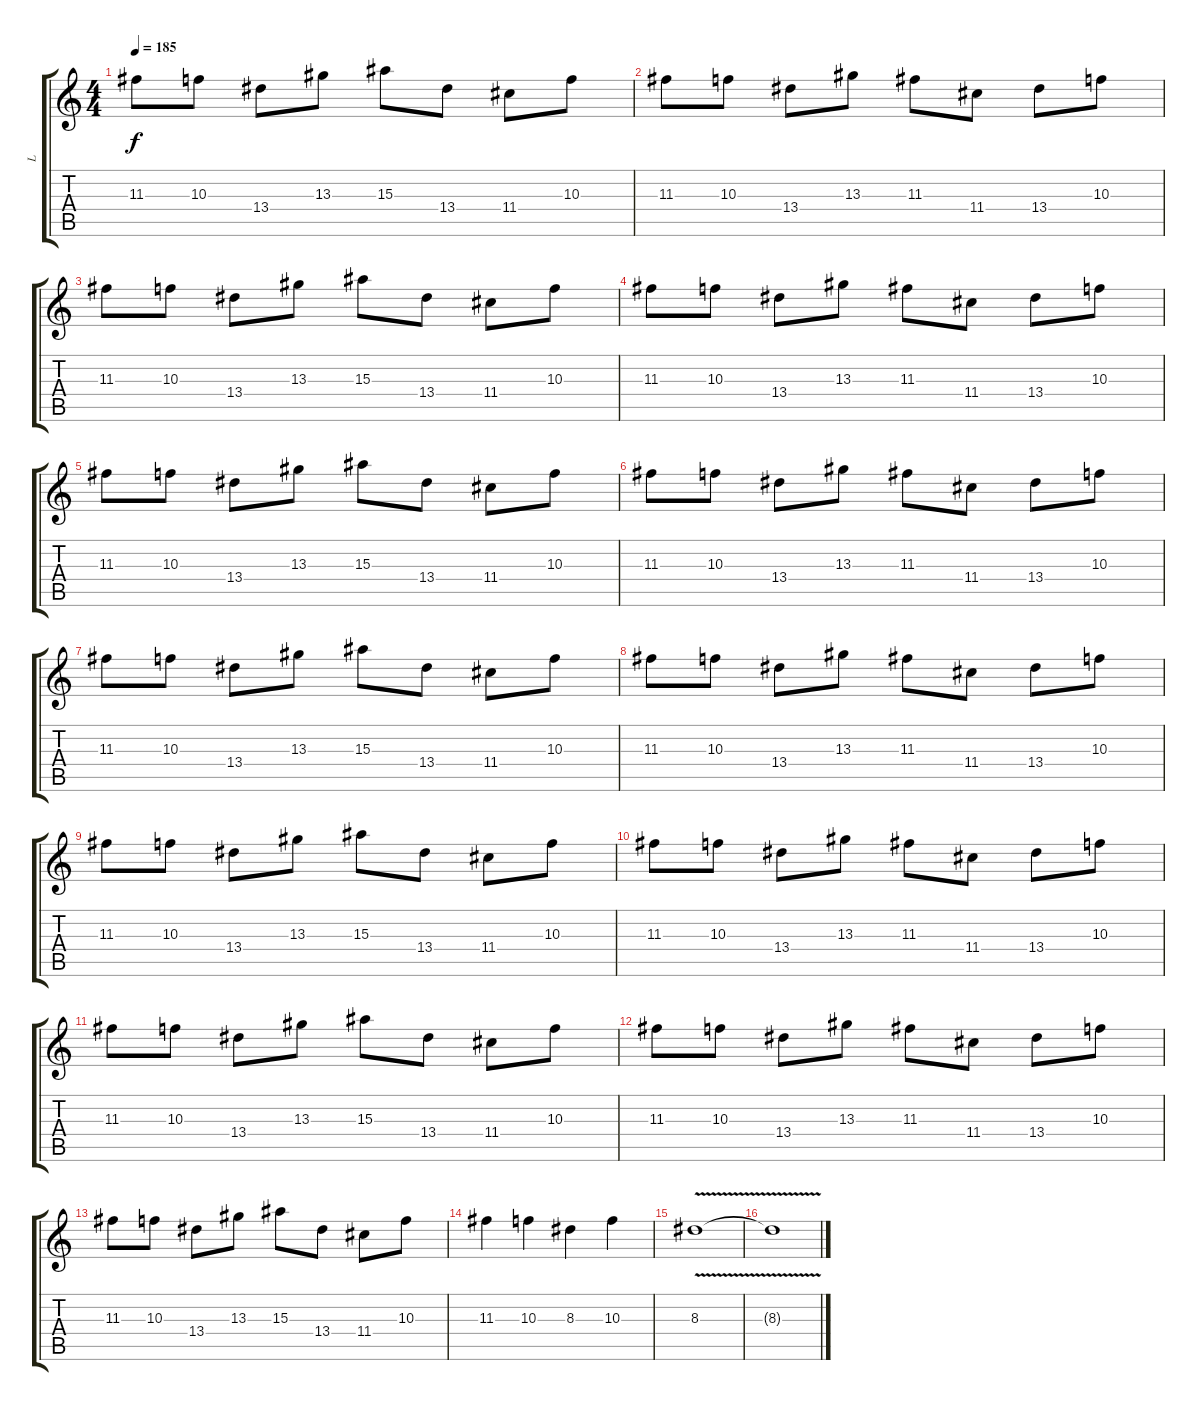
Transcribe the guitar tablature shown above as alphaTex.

\track ("L" "L") {instrument distortionguitar}
\staff {score tabs}
\tuning (E4 B3 G3 D3 A2 D2) {hide}
\ts (4 4)
\tempo 185
\clef g2
\ks c
11.3.8{dy f} 10.3.8 13.4.8 13.3.8 15.3.8 13.4.8 11.4.8 10.3.8 |
11.3.8 10.3.8 13.4.8 13.3.8 11.3.8 11.4.8 13.4.8 10.3.8 |
11.3.8 10.3.8 13.4.8 13.3.8 15.3.8 13.4.8 11.4.8 10.3.8 |
11.3.8 10.3.8 13.4.8 13.3.8 11.3.8 11.4.8 13.4.8 10.3.8 |
11.3.8 10.3.8 13.4.8 13.3.8 15.3.8 13.4.8 11.4.8 10.3.8 |
11.3.8 10.3.8 13.4.8 13.3.8 11.3.8 11.4.8 13.4.8 10.3.8 |
11.3.8 10.3.8 13.4.8 13.3.8 15.3.8 13.4.8 11.4.8 10.3.8 |
11.3.8 10.3.8 13.4.8 13.3.8 11.3.8 11.4.8 13.4.8 10.3.8 |
11.3.8 10.3.8 13.4.8 13.3.8 15.3.8 13.4.8 11.4.8 10.3.8 |
11.3.8 10.3.8 13.4.8 13.3.8 11.3.8 11.4.8 13.4.8 10.3.8 |
11.3.8 10.3.8 13.4.8 13.3.8 15.3.8 13.4.8 11.4.8 10.3.8 |
11.3.8 10.3.8 13.4.8 13.3.8 11.3.8 11.4.8 13.4.8 10.3.8 |
11.3.8 10.3.8 13.4.8 13.3.8 15.3.8 13.4.8 11.4.8 10.3.8 |
11.3.4 10.3.4 8.3.4 10.3.4 |
8.3{v}.1 |
8.3{t}.1
